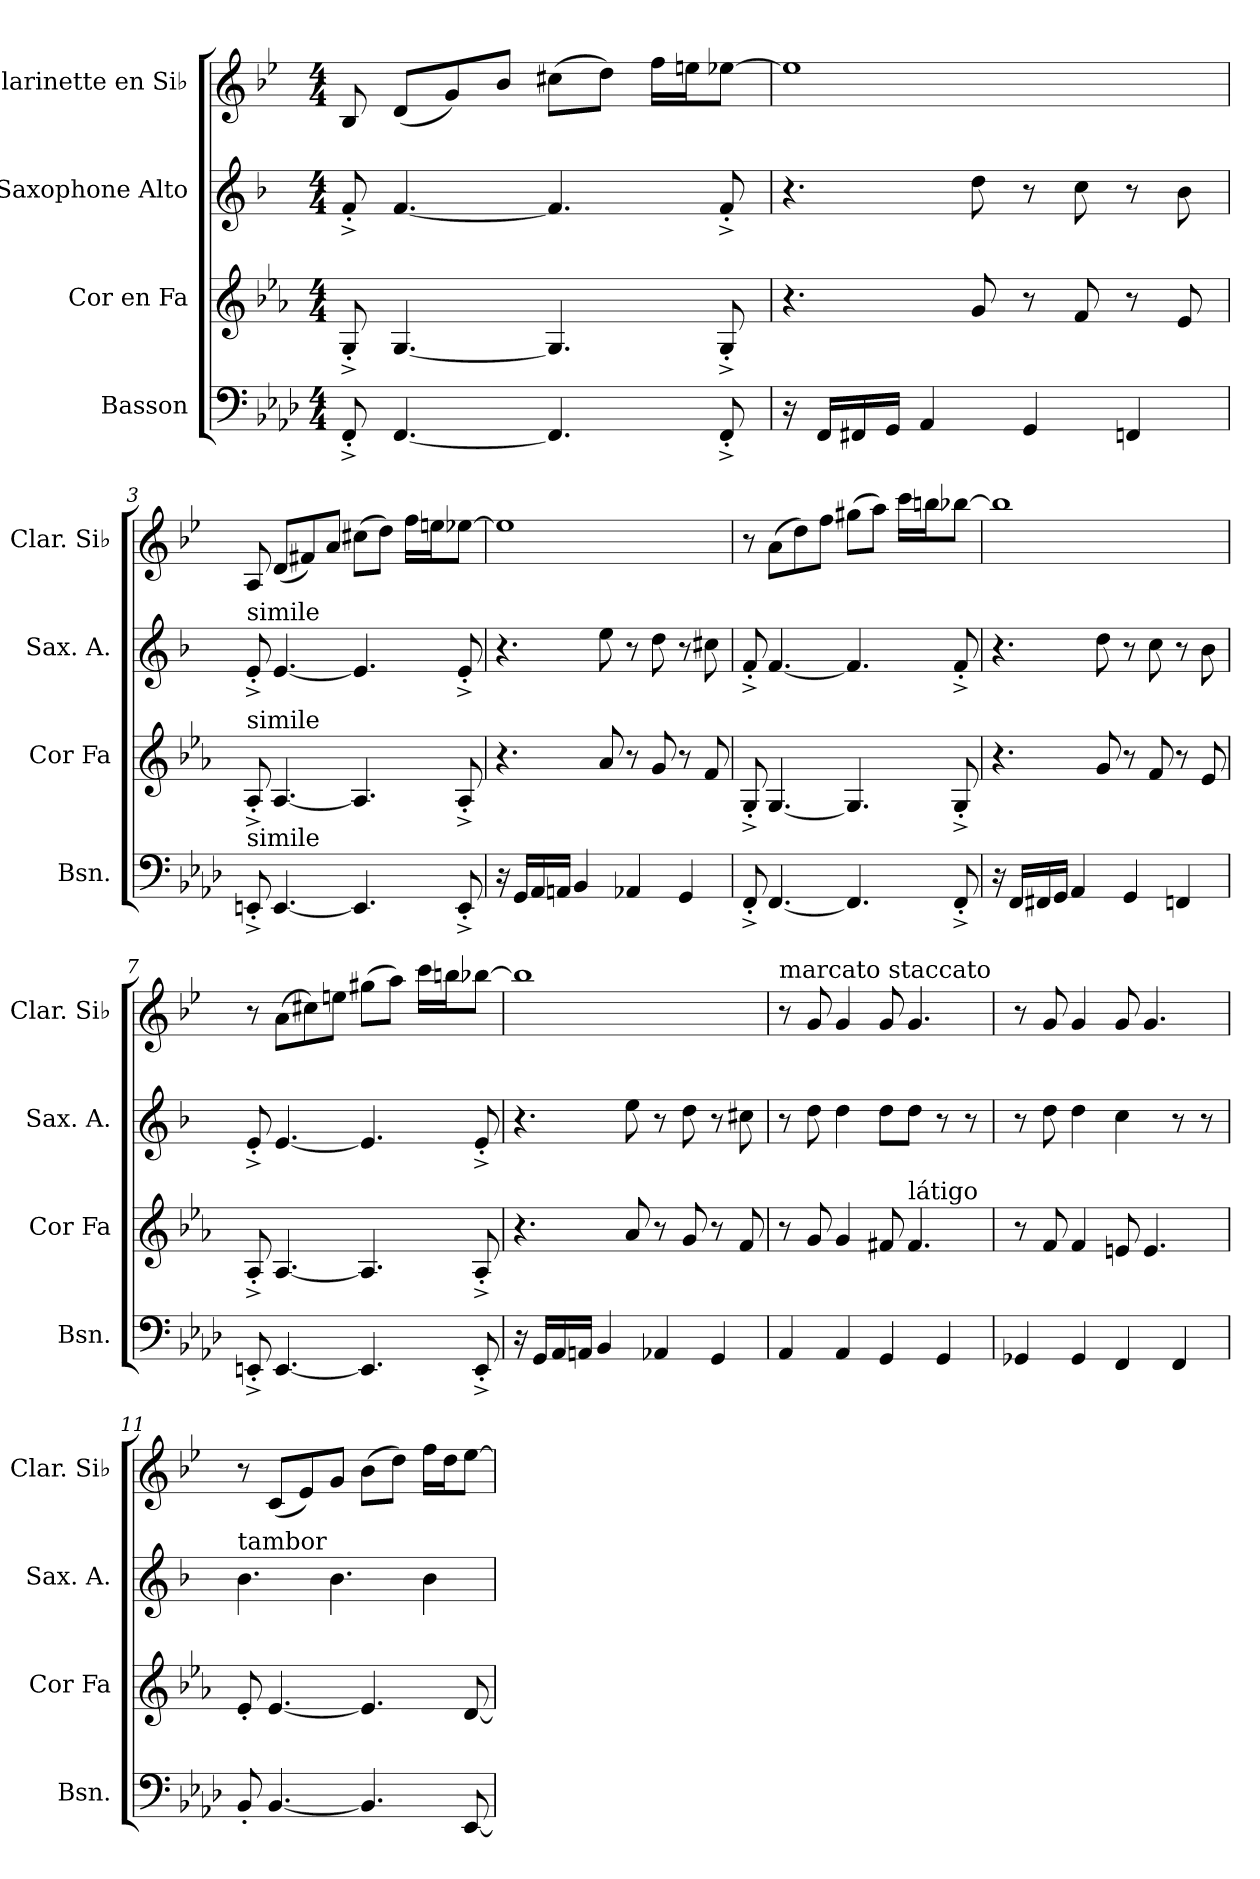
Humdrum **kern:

**kern	**kern	**kern	**kern
*part4	*part3	*part2	*part1
*staff4	*staff3	*staff2	*staff1
*I"Basson	*I"Cor en Fa	*I"Saxophone Alto	*I"Clarinette en Si♭
*I'Bsn.	*I'Cor Fa	*I'Sax. A.	*I'Clar. Si♭
*clefF4	*clefG2	*clefG2	*clefG2
*	*ITrd4c7	*ITrd5c9	*ITrd1c2
*k[b-e-a-d-]	*k[b-e-a-d-]	*k[b-e-a-d-]	*k[b-e-a-d-]
*M4/4	*M4/4	*M4/4	*M4/4
=1	=1	=1	=1
8FF'^/	8C'^/	8A-'^/	8A-/
[4.FF/	[4.C/	[4.A-/	(8c/L
.	.	.	8f/)
.	.	.	8a-/J
4.FF/]	4.C/]	4.A-/]	(8bn\L
.	.	.	8cc\J)
.	.	.	16ee-\LL
.	.	.	16ddn\J
8FF'^/	8C'^/	8A-'^/	[8dd-X\J
=2	=2	=2	=2
16r	4.r	4.r	1dd-]
16FF/LL	.	.	.
16FF#X/	.	.	.
16GG/JJ	.	.	.
4AA-/	.	.	.
.	8c/	8f\	.
4GG/	8r	8r	.
.	8B-/	8e-\	.
4FFn/	8r	8r	.
.	8A-/	8d-\	.
=3	=3	=3	=3
!	!	!LO:TX:a:t=simile	!
!	!LO:TX:a:t=simile	!	!
!LO:TX:a:t=simile	!	!	!
8EEn'^/	8D-'^/	8G'^/	8G/
[4.EE/	[4.D-/	[4.G/	(8c/L
.	.	.	8en/)
.	.	.	8g/J
4.EE/]	4.D-/]	4.G/]	(8bn\L
.	.	.	8cc\J)
.	.	.	16ee-\LL
.	.	.	16ddn\J
8EE'^/	8D-'^/	8G'^/	[8dd-X\J
!!LO:LB:g=z
=4	=4	=4	=4
16r	4.r	4.r	1dd-]
16GG/LL	.	.	.
16AA-/	.	.	.
16AAn/JJ	.	.	.
4BB-/	.	.	.
.	8d-/	8g\	.
4AA-X/	8r	8r	.
.	8c/	8f\	.
4GG/	8r	8r	.
.	8B-/	8en\	.
=5	=5	=5	=5
8FF'^/	8C'^/	8A-'^/	8r
[4.FF/	[4.C/	[4.A-/	(8g\L
.	.	.	8cc\)
.	.	.	8ee-\J
4.FF/]	4.C/]	4.A-/]	(8ff#X\L
.	.	.	8gg\J)
.	.	.	16bb-\LL
.	.	.	16aan\J
8FF'^/	8C'^/	8A-'^/	[8aa-X\J
=6	=6	=6	=6
16r	4.r	4.r	1aa-]
16FF/LL	.	.	.
16FF#X/	.	.	.
16GG/JJ	.	.	.
4AA-/	.	.	.
.	8c/	8f\	.
4GG/	8r	8r	.
.	8B-/	8e-\	.
4FFn/	8r	8r	.
.	8A-/	8d-\	.
!!LO:LB:g=z
=7	=7	=7	=7
8EEn'^/	8D-'^/	8G'^/	8r
[4.EE/	[4.D-/	[4.G/	(8g\L
.	.	.	8bn\)
.	.	.	8ddn\J
4.EE/]	4.D-/]	4.G/]	(8ff#X\L
.	.	.	8gg\J)
.	.	.	16bb-\LL
.	.	.	16aan\J
8EE'^/	8D-'^/	8G'^/	[8aa-X\J
=8	=8	=8	=8
16r	4.r	4.r	1aa-]
16GG/LL	.	.	.
16AA-/	.	.	.
16AAn/JJ	.	.	.
4BB-/	.	.	.
.	8d-/	8g\	.
4AA-X/	8r	8r	.
.	8c/	8f\	.
4GG/	8r	8r	.
.	8B-/	8en\	.
=9	=9	=9	=9
!	!	!	!LO:TX:a:t=marcato staccato
4AA-/	8r	8r	8r
.	8c/	8f\	8f/
4AA-/	4c/	4f\	4f/
4GG/	8Bn/	8f\L	8f/
!	!LO:TX:a:t=látigo	!	!
.	4.B/	8f\J	4.f/
4GG/	.	8r	.
.	.	8r	.
=10	=10	=10	=10
4GG-X/	8r	8r	8r
.	8B-/	8f\	8f/
4GG-/	4B-/	4f\	4f/
4FF/	8An/	4e-\	8f/
.	4.A/	.	4.f/
4FF/	.	8r	.
.	.	8r	.
!!LO:PB:g=z
=11	=11	=11	=11
!	!	!LO:TX:a:t=tambor	!
8BB-'/	8A-'/	4.d-\	8r
[4.BB-/	[4.A-/	.	(8B-/L
.	.	.	8d-/)
.	.	4.d-\	8f/J
4.BB-/]	4.A-/]	.	(8a-\L
.	.	.	8cc\J)
.	.	4d-\	16ee-\LL
.	.	.	16cc\J
[8EE-/	[8G/	.	[8dd-\J
=	=	=	=
*-	*-	*-	*-
